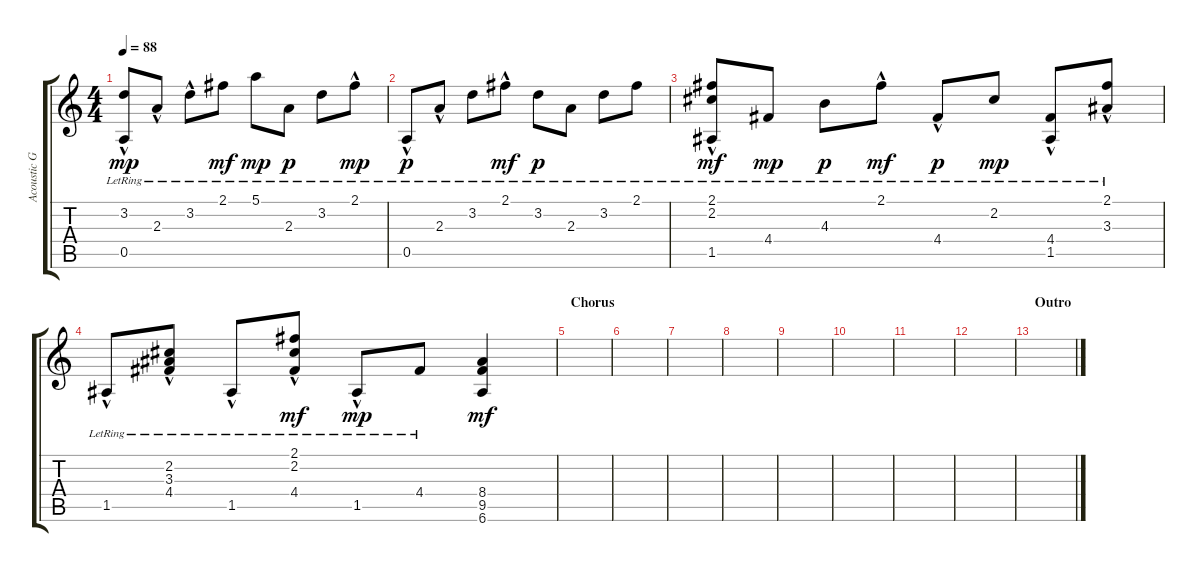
\track ("Acoustic Guitar" "Acoustic G") {instrument acousticguitarsteel}
\staff {score tabs}
\tuning (E4 B3 G3 D3 A2 E2) {hide}
\ts (4 4)
\tempo 88
\clef g2
\ks c
(3.2{hac lr} 0.5{hac lr}).8{dy mp} 2.3{hac lr}.8 3.2{hac lr}.8 2.1{lr}.8{dy mf} 5.1{lr}.8{dy mp} 2.3{lr}.8{dy p} 3.2{lr}.8 2.1{hac lr}.8{dy mp} |
0.5{hac lr}.8{dy p} 2.3{hac lr}.8 3.2{lr}.8 2.1{hac lr}.8{dy mf} 3.2{lr}.8{dy p} 2.3{lr}.8 3.2{lr}.8 2.1{lr}.8 |
(2.1{hac lr} 2.2{lr} 1.5{lr}).8{dy mf} 4.4{lr}.8{dy mp} 4.3{lr}.8{dy p} 2.1{hac lr}.8{dy mf} 4.4{hac lr}.8{dy p} 2.2{lr}.8{dy mp} (4.4{lr} 1.5{hac lr}).8 (2.1{hac lr} 3.3{hac lr}).8 |
1.5{hac lr}.8 (2.2{hac lr} 3.3{lr} 4.4{hac lr}).8 1.5{hac lr}.8 (2.1{lr} 2.2{lr} 4.4{hac lr}).8{dy mf} 1.5{hac lr}.8{dy mp} 4.4{lr}.8 (8.4 9.5 6.6).4{dy mf} |
\section ("" "Chorus")
|
|
|
|
|
|
|
|
\section ("" "Outro")
